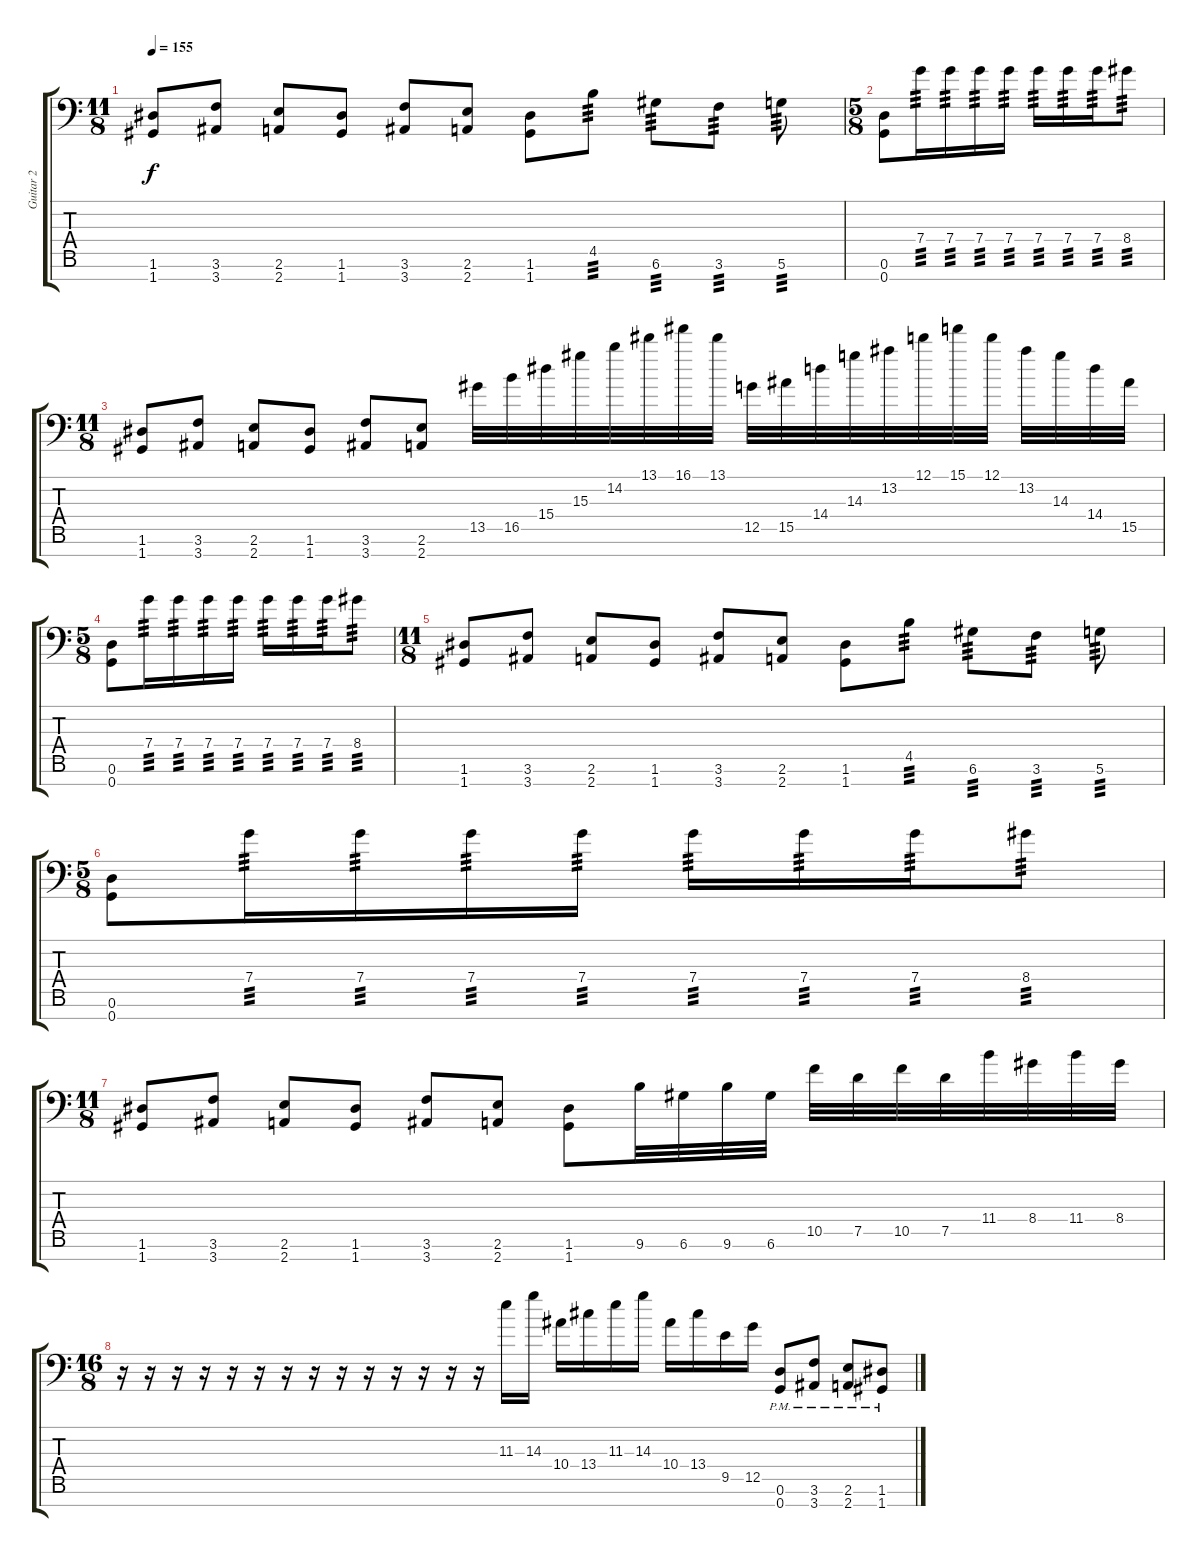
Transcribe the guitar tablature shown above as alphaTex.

\track ("Guitar 2" "Guitar 2") {instrument distortionguitar}
\staff {score tabs}
\tuning (D4 A3 F3 C3 G2 D2 G1) {hide}
\ts (11 8)
\tempo 155
\clef f4
\ks c
(1.6 1.7).8{dy f} (3.6 3.7).8 (2.6 2.7).8 (1.6 1.7).8 (3.6 3.7).8 (2.6 2.7).8 (1.6 1.7).8 4.5.8{tp 3} 6.6.8{tp 3} 3.6.8{tp 3} 5.6.8{tp 3} |
\ts (5 8)
(0.6 0.7).8 7.4.16{tp 3} 7.4.16{tp 3} 7.4.16{tp 3} 7.4.16{tp 3} 7.4.16{tp 3} 7.4.16{tp 3} 7.4.16{tp 3} 8.4.8{tp 3} |
\ts (11 8)
(1.6 1.7).8 (3.6 3.7).8 (2.6 2.7).8 (1.6 1.7).8 (3.6 3.7).8 (2.6 2.7).8 13.5.32 16.5.32 15.4.32 15.3.32 14.2.32 13.1.32 16.1.32 13.1.32 12.5.32 15.5.32 14.4.32 14.3.32 13.2.32 12.1.32 15.1.32 12.1.32 13.2.32 14.3.32 14.4.32 15.5.32 |
\ts (5 8)
(0.6 0.7).8 7.4.16{tp 3} 7.4.16{tp 3} 7.4.16{tp 3} 7.4.16{tp 3} 7.4.16{tp 3} 7.4.16{tp 3} 7.4.16{tp 3} 8.4.8{tp 3} |
\ts (11 8)
(1.6 1.7).8 (3.6 3.7).8 (2.6 2.7).8 (1.6 1.7).8 (3.6 3.7).8 (2.6 2.7).8 (1.6 1.7).8 4.5.8{tp 3} 6.6.8{tp 3} 3.6.8{tp 3} 5.6.8{tp 3} |
\ts (5 8)
(0.6 0.7).8 7.4.16{tp 3} 7.4.16{tp 3} 7.4.16{tp 3} 7.4.16{tp 3} 7.4.16{tp 3} 7.4.16{tp 3} 7.4.16{tp 3} 8.4.8{tp 3} |
\ts (11 8)
(1.6 1.7).8 (3.6 3.7).8 (2.6 2.7).8 (1.6 1.7).8 (3.6 3.7).8 (2.6 2.7).8 (1.6 1.7).8 9.6.32 6.6.32 9.6.32 6.6.32 10.5.32 7.5.32 10.5.32 7.5.32 11.4.32 8.4.32 11.4.32 8.4.32 |
\ts (16 8)
r.16 r.16 r.16 r.16 r.16 r.16 r.16 r.16 r.16 r.16 r.16 r.16 r.16 r.16 11.3.16 14.3.16 10.4.16 13.4.16 11.3.16 14.3.16 10.4.16 13.4.16 9.5.16 12.5.16 (0.6{pm} 0.7{pm}).8 (3.6{pm} 3.7{pm}).8 (2.6{pm} 2.7{pm}).8 (1.6{pm} 1.7{pm}).8
